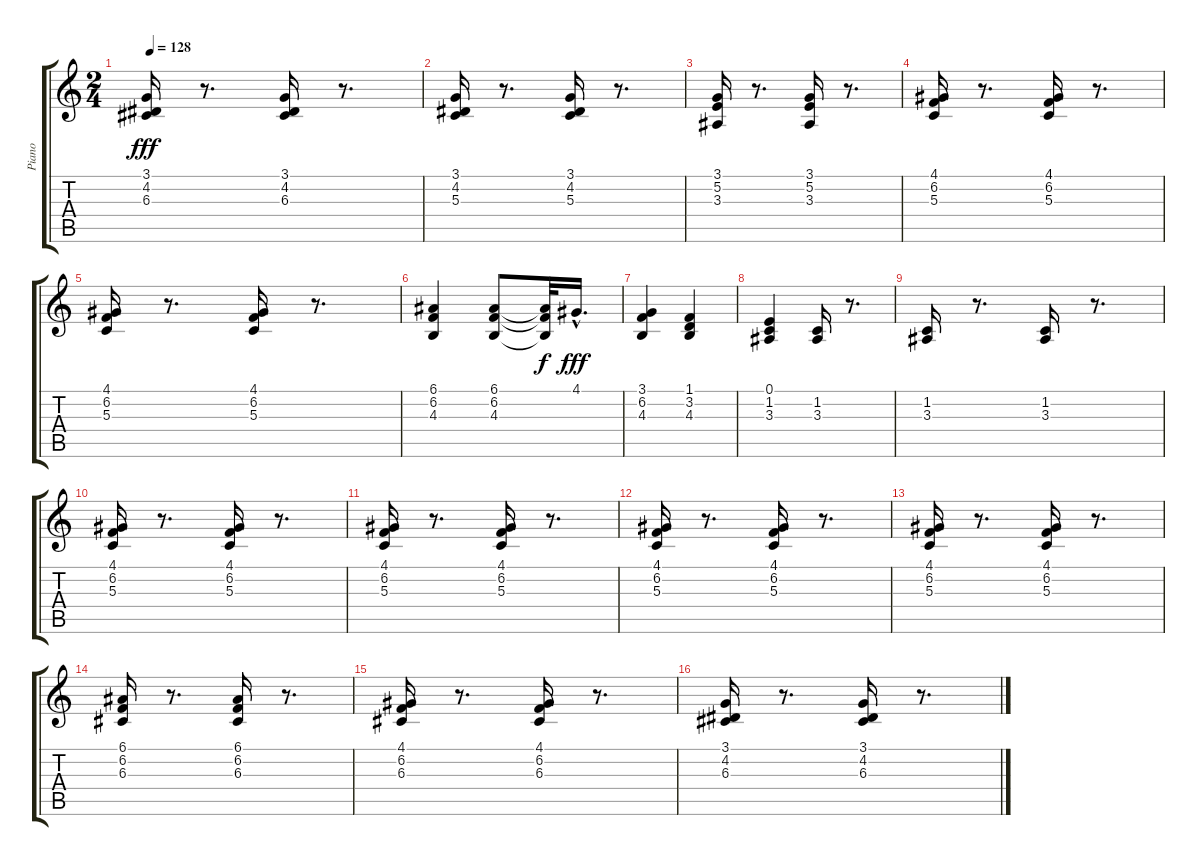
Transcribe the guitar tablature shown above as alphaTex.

\track ("Piano" "Piano") {instrument acousticgrandpiano}
\staff {score tabs}
\tuning (E4 B3 G3 D3 A2 E2) {hide}
\ts (2 4)
\tempo 128
\clef g2
\ks c
(3.1 4.2 6.3).16{dy fff} r.8{d} (3.1 4.2 6.3).16 r.8{d} |
(3.1 4.2 5.3).16 r.8{d} (3.1 4.2 5.3).16 r.8{d} |
(3.1 5.2 3.3).16 r.8{d} (3.1 5.2 3.3).16 r.8{d} |
(4.1 6.2 5.3).16 r.8{d} (4.1 6.2 5.3).16 r.8{d} |
(4.1 6.2 5.3).16 r.8{d} (4.1 6.2 5.3).16 r.8{d} |
(6.1 6.2 4.3).4 (6.1 6.2 4.3).8 (6.1{t} 6.2{t} 4.3{t}).32{dy f} 4.1{hac}.16{d dy fff} |
(3.1 6.2 4.3).4 (1.1 3.2 4.3).4 |
(0.1 1.2 3.3).4 (1.2 3.3).16 r.8{d} |
(1.2 3.3).16 r.8{d} (1.2 3.3).16 r.8{d} |
(4.1 6.2 5.3).16 r.8{d} (4.1 6.2 5.3).16 r.8{d} |
(4.1 6.2 5.3).16 r.8{d} (4.1 6.2 5.3).16 r.8{d} |
(4.1 6.2 5.3).16 r.8{d} (4.1 6.2 5.3).16 r.8{d} |
(4.1 6.2 5.3).16 r.8{d} (4.1 6.2 5.3).16 r.8{d} |
(6.1 6.2 6.3).16 r.8{d} (6.1 6.2 6.3).16 r.8{d} |
(4.1 6.2 6.3).16 r.8{d} (4.1 6.2 6.3).16 r.8{d} |
(3.1 4.2 6.3).16 r.8{d} (3.1 4.2 6.3).16 r.8{d}
